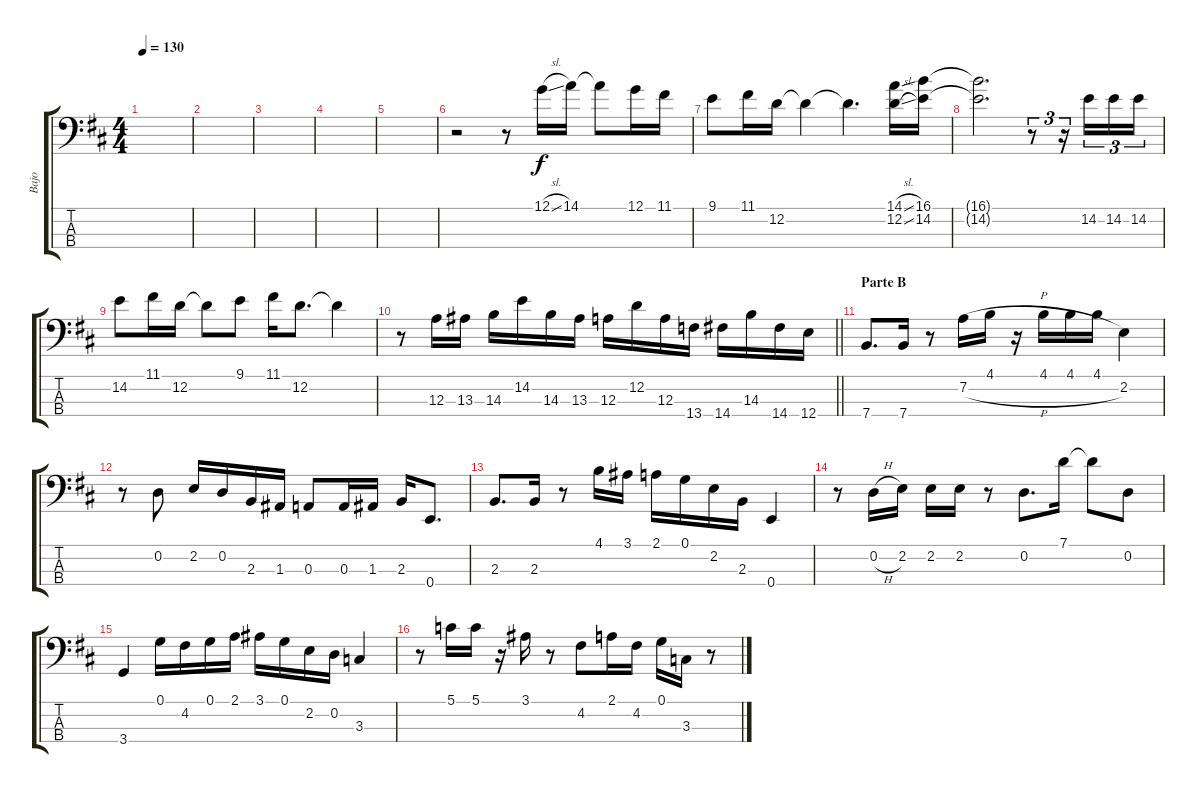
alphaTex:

\track ("Bajo" "Bajo") {instrument electricbassfinger}
\staff {score tabs}
\tuning (G2 D2 A1 E1) {hide}
\ts (4 4)
\tempo 130
\clef f4
\ks d
|
|
|
|
|
r.2 r.8 12.1{sl}.16 14.1.16 14.1{t}.8 12.1.16 11.1.16 |
9.1.8 11.1.16 12.2.16 12.2{t}.4 12.2{t}.4{d} (14.1{sl} 12.2{sl}).16 (16.1 14.2).16 |
(16.1{t} 14.2{t}).2{d} r.8{tu (3 2)} r.16{tu (3 2)} 14.2.16{tu (3 2)} 14.2.16{tu (3 2)} 14.2.16{tu (3 2)} |
14.2.8 11.1.16 12.2.16 12.2{t}.8 9.1.8 11.1.16 12.2.8{d} 12.2{t}.4 |
\barLineRight lightlight
r.8 12.3.16 13.3.16 14.3.16 14.2.16 14.3.16 13.3.16 12.3.16 12.2.16 12.3.16 13.4.16 14.4.16 14.3.16 14.4.16 12.4.16 |
\section ("" "Parte B")
7.4.8{d} 7.4.16 r.8 7.2{h}.16 4.1.16 r.16 4.1.16 4.1.16 4.1.16 2.2.4 |
r.8 0.2.8 2.2.16 0.2.16 2.3.16 1.3.16 0.3.8 0.3.16 1.3.16 2.3.16 0.4.8{d} |
2.3.8{d} 2.3.16 r.8 4.1.16 3.1.16 2.1.16 0.1.16 2.2.16 2.3.16 0.4.4 |
r.8 0.2{h}.16 2.2.16 2.2.16 2.2.16 r.8 0.2.8{d} 7.1.16 7.1{t}.8 0.2.8 |
3.4.4 0.1.16 4.2.16 0.1.16 2.1.16 3.1.16 0.1.16 2.2.16 0.2.16 3.3.4 |
r.8 5.1.16 5.1.16 r.16 3.1.16 r.8 4.2.8 2.1.16 4.2.16 0.1.16 3.3.16 r.8
